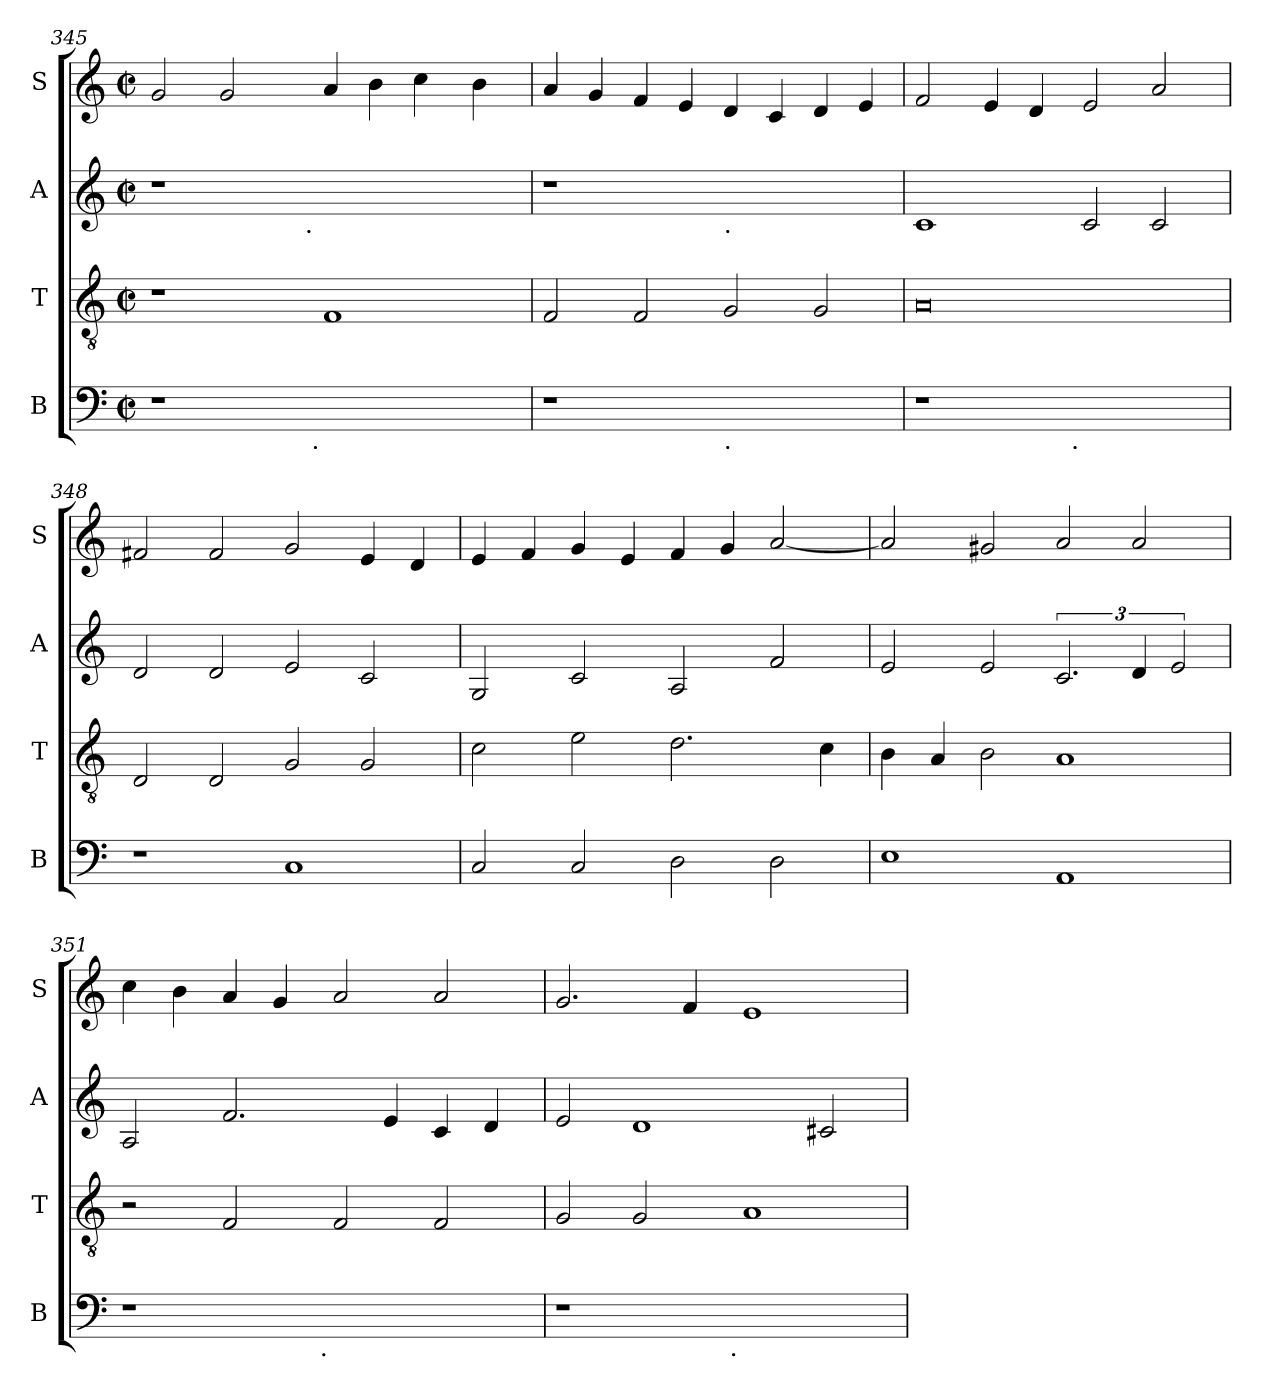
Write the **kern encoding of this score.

**kern	**kern	**kern	**kern
*part4	*part3	*part2	*part1
*staff4	*staff3	*staff2	*staff1
*I"B	*I"T	*I"A	*I"S
*I'B	*I'T	*I'A	*I'S
*clefF4	*clefGv2	*clefG2	*clefG2
*k[]	*k[]	*k[]	*k[]
*C:	*C:	*C:	*C:
*M2/2	*M2/2	*M2/2	*M2/2
*met(c|)	*met(c|)	*met(c|)	*met(c|)
=345	=345	=345	=345
*^	*	*^	*
1r	2ryy	1r	1r	3%2ryy	2g/
.	4...ryy	.	.	.	2g/
.	.	.	.	6..ryy	.
!	!	!	!	!LO:TX:b:t=.	!
.	.	.	.	3%2ryy	.
!	!LO:TX:b:t=.	!	!	!	!
.	1ryy	.	.	.	.
1ryy	.	1F	1ryy	.	4a/
.	.	.	.	.	4b\
.	.	.	.	.	4cc\
.	.	.	.	3ryy	.
.	.	.	.	.	4b\
.	.	.	.	24ryy	.
.	32ryy	.	.	.	.
*v	*v	*	*v	*v	*
=346	=346	=346	=346
1r	2F/	1r	4a/
.	.	.	4g/
.	2F/	.	4f/
.	.	.	4e/
!	!	!LO:TX:b:t=.	!
!LO:TX:b:t=.	!	!	!
1ryy	2G/	1ryy	4d/
.	.	.	4c/
.	2G/	.	4d/
.	.	.	4e/
=347	=347	=347	=347
*^	*	*	*
1r	2ryy	0A	1c	2f/
.	4...ryy	.	.	4e/
.	.	.	.	4d/
!	!LO:TX:b:t=.	!	!	!
.	1ryy	.	.	.
1ryy	.	.	2c/	2e/
.	.	.	2c/	2a/
.	32ryy	.	.	.
*v	*v	*	*	*
=348	=348	=348	=348
1r	2D/	2d/	2f#X/
.	2D/	2d/	2f#/
1C	2G/	2e/	2g/
.	2G/	2c/	4e/
.	.	.	4d/
!!LO:LB:g=z
=349	=349	=349	=349
2C/	2c\	2G/	4e/
.	.	.	4f/
2C/	2e\	2c/	4g/
.	.	.	4e/
2D\	2.d\	2A/	4f/
.	.	.	4g/
2D\	.	2f/	[<2a/
.	4c\	.	.
=350	=350	=350	=350
1E	4B\	2e/	2a/]
.	4A/	.	.
.	2B\	2e/	2g#/
1AA	1A	3.c/	2a/
.	.	6d/	2a/
.	.	3e/	.
=351	=351	=351	=351
*^	*	*	*
1r	2ryy	2r	2A/	4cc\
.	.	.	.	4b\
.	4...ryy	2F/	2.f/	4a/
.	.	.	.	4g/
!	!LO:TX:b:t=.	!	!	!
.	1ryy	.	.	.
1ryy	.	2F/	.	2a/
.	.	.	4e/	.
.	.	2F/	4c/	2a/
.	.	.	4d/	.
.	32ryy	.	.	.
=352	=352	=352	=352	=352
1r	2ryy	2G/	2e/	2.g/
.	4...ryy	2G/	1d	.
.	.	.	.	4f/
!	!LO:TX:b:t=.	!	!	!
.	1ryy	.	.	.
1ryy	.	1A	.	1e
.	.	.	2c#/	.
.	32ryy	.	.	.
*v	*v	*	*	*
=	=	=	=
*-	*-	*-	*-
